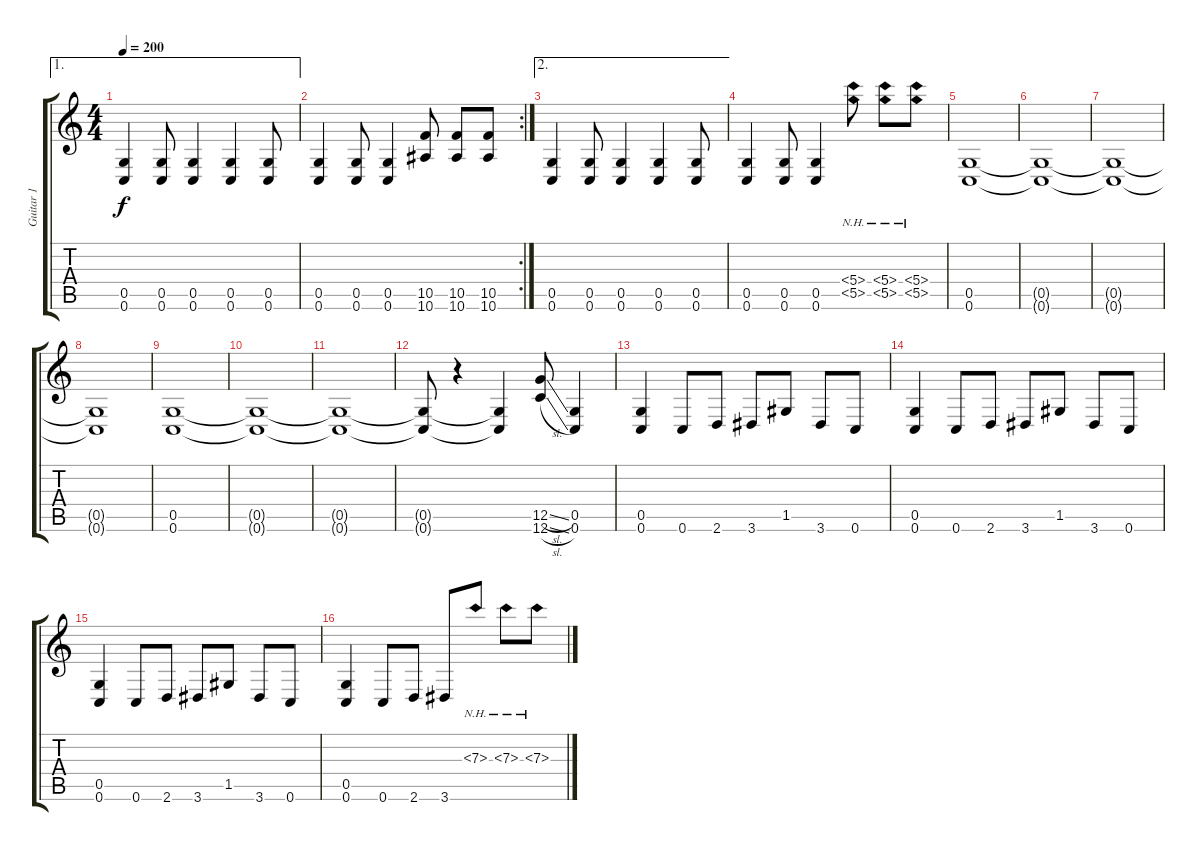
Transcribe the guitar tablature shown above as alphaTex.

\track ("Guitar 1" "Guitar 1") {instrument overdrivenguitar}
\staff {score tabs}
\tuning (D4 A3 F3 C3 G2 C2) {hide}
\ae 1
\ts (4 4)
\tempo 200
\clef g2
\ks c
(0.5 0.6).4{dy f} (0.5 0.6).8 (0.5 0.6).4 (0.5 0.6).4 (0.5 0.6).8 |
\rc 2
(0.5 0.6).4 (0.5 0.6).8 (0.5 0.6).4 (10.5 10.6).8 (10.5 10.6).8 (10.5 10.6).8 |
\ae 2
(0.5 0.6).4 (0.5 0.6).8 (0.5 0.6).4 (0.5 0.6).4 (0.5 0.6).8 |
(0.5 0.6).4 (0.5 0.6).8 (0.5 0.6).4 (5.4{nh} 5.5{nh}).8 (5.4{nh} 5.5{nh}).8 (5.4{nh} 5.5{nh}).8 |
(0.5 0.6).1 |
(0.5{t} 0.6{t}).1 |
(0.5{t} 0.6{t}).1 |
(0.5{t} 0.6{t}).1 |
(0.5 0.6).1 |
(0.5{t} 0.6{t}).1 |
(0.5{t} 0.6{t}).1 |
(0.5{t} 0.6{t}).8 r.4 (0.5{t} 0.6{t}).4 (12.5{sl} 12.6{sl}).8 (0.5 0.6).4 |
(0.5 0.6).4 0.6.8 2.6.8 3.6.8 1.5.8 3.6.8 0.6.8 |
(0.5 0.6).4 0.6.8 2.6.8 3.6.8 1.5.8 3.6.8 0.6.8 |
(0.5 0.6).4 0.6.8 2.6.8 3.6.8 1.5.8 3.6.8 0.6.8 |
(0.5 0.6).4 0.6.8 2.6.8 3.6.8 7.3{nh}.8 7.3{nh}.8 7.3{nh}.8
